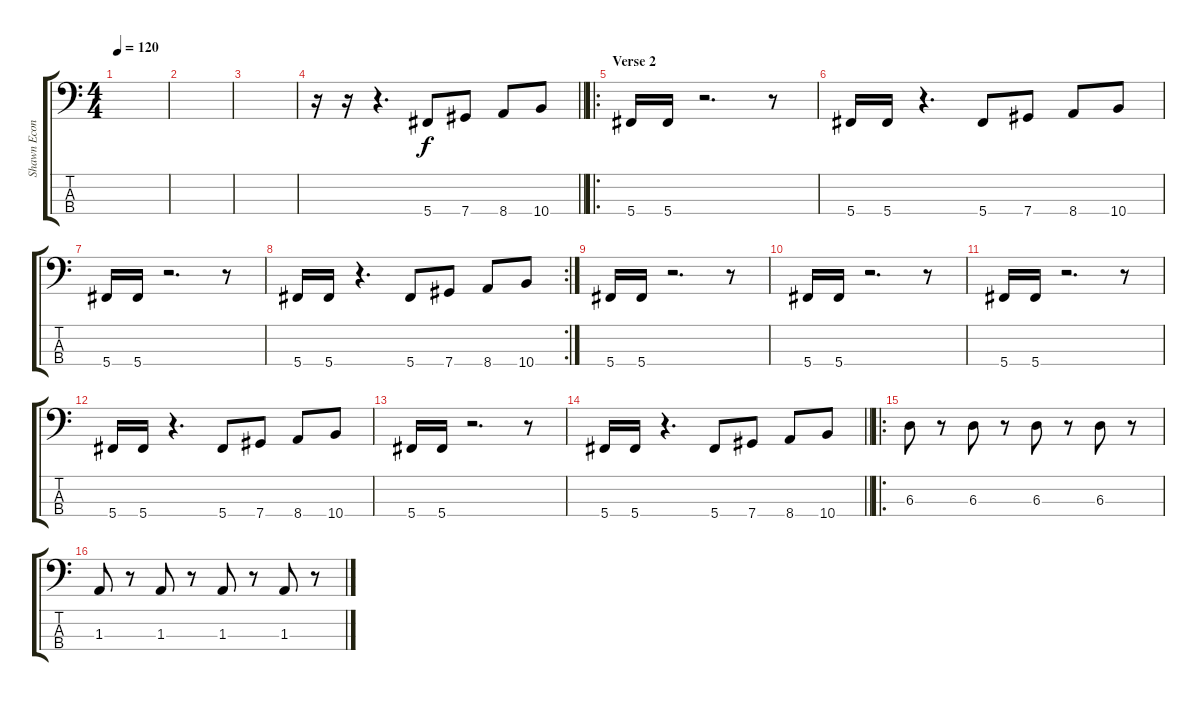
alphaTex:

\track ("Shawn Economaki" "Shawn Econ") {instrument electricbasspick}
\staff {score tabs}
\tuning (Gb2 Db2 Ab1 Db1) {hide}
\ts (4 4)
\tempo 120
\clef f4
\ks c
|
|
|
\barLineRight lightlight
r.16 r.16 r.4{d} 5.4.8 7.4.8 8.4.8 10.4.8 |
\ro
\section ("" "Verse 2")
5.4.16 5.4.16 r.2{d} r.8 |
5.4.16 5.4.16 r.4{d} 5.4.8 7.4.8 8.4.8 10.4.8 |
5.4.16 5.4.16 r.2{d} r.8 |
\rc 2
5.4.16 5.4.16 r.4{d} 5.4.8 7.4.8 8.4.8 10.4.8 |
5.4.16 5.4.16 r.2{d} r.8 |
5.4.16 5.4.16 r.2{d} r.8 |
5.4.16 5.4.16 r.2{d} r.8 |
5.4.16 5.4.16 r.4{d} 5.4.8 7.4.8 8.4.8 10.4.8 |
5.4.16 5.4.16 r.2{d} r.8 |
\barLineRight lightlight
5.4.16 5.4.16 r.4{d} 5.4.8 7.4.8 8.4.8 10.4.8 |
\ro
6.3.8 r.8 6.3.8 r.8 6.3.8 r.8 6.3.8 r.8 |
1.3.8 r.8 1.3.8 r.8 1.3.8 r.8 1.3.8 r.8
